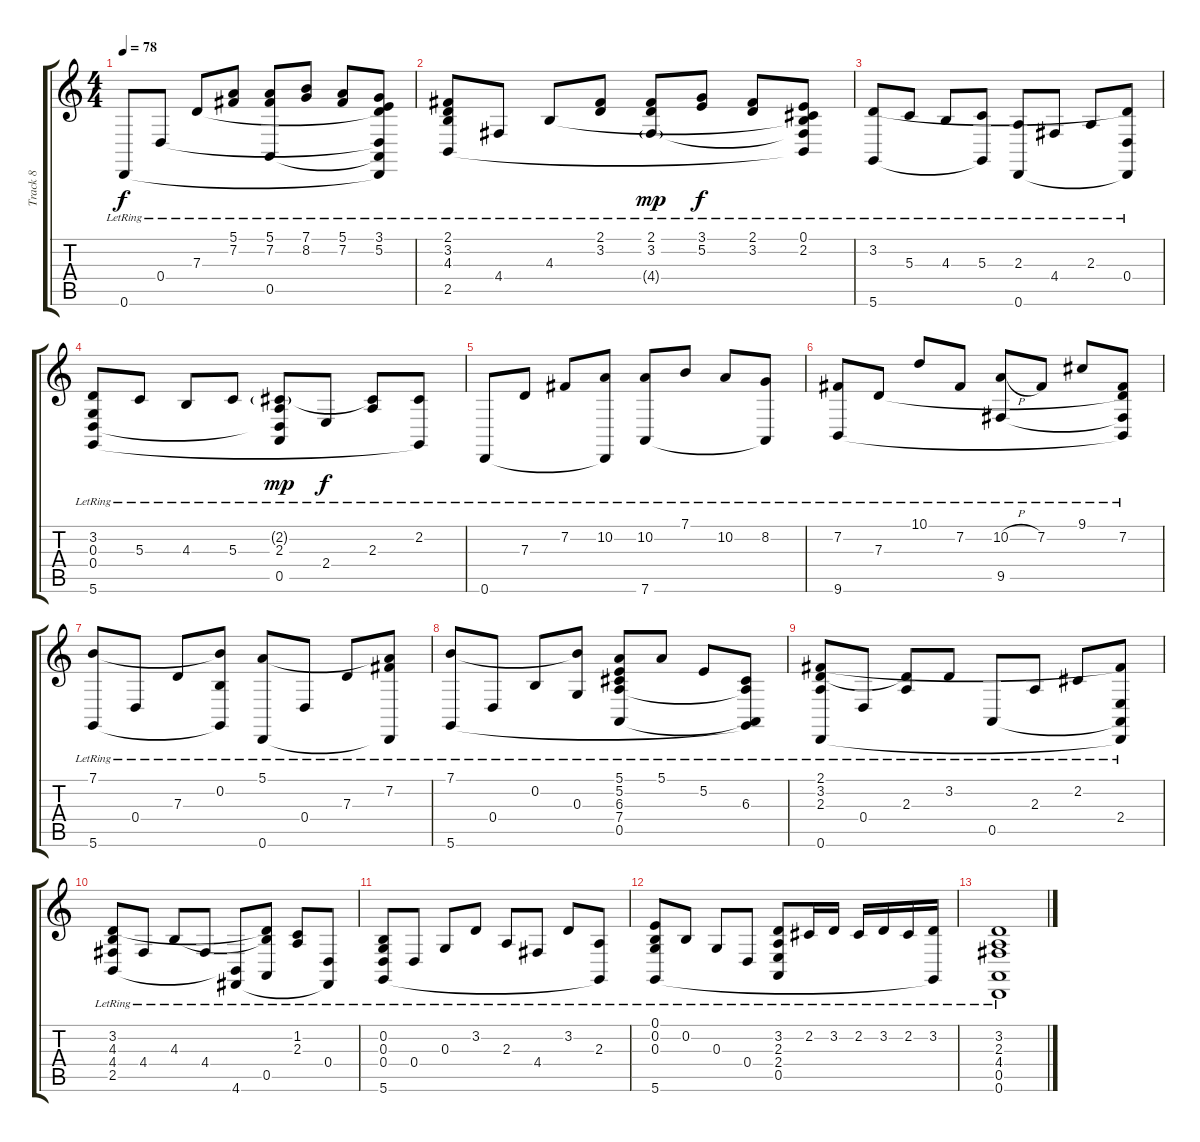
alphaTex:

\track ("Track 8" "Track 8") {instrument stringensemble1}
\staff {score tabs}
\tuning (E4 B3 G3 D3 A2 D2) {hide}
\ts (4 4)
\tempo 78
\clef g2
\ks c
0.6{lr}.8{dy f} 0.4{lr}.8 7.3{lr}.8 (5.1{lr} 7.2{lr}).8 (5.1{lr} 7.2{lr} 0.5{lr}).8 (7.1{lr} 8.2{lr}).8 (5.1{lr} 7.2{lr}).8 (3.1{lr} 5.2{lr} 7.3{t} 0.4{t} 0.5{t} 0.6{t}).8 |
(2.1{lr} 3.2{lr} 4.3{lr} 2.5{lr}).8 4.4{lr}.8 4.3{lr}.8 (2.1{lr} 3.2{lr}).8 (2.1{lr} 3.2{lr} 4.4{g lr}).8{dy mp} (3.1{lr} 5.2{lr}).8{dy f} (2.1{lr} 3.2{lr}).8 (0.1{lr} 2.2{lr} 4.3{t} 4.4{t} 2.5{t}).8 |
(3.2{lr} 5.6{lr}).8 5.3{lr}.8 4.3{lr}.8 (5.3{lr} 5.6{t}).8 (2.3{lr} 0.6{lr}).8 4.4{lr}.8 2.3{lr}.8 (3.2{t} 0.4{lr} 0.6{t}).8 |
(3.2{lr} 0.3{lr} 0.4{lr} 5.6{lr}).8 5.3{lr}.8 4.3{lr}.8 5.3{lr}.8 (2.2{g lr} 2.3{lr} 0.4{t} 0.5{lr}).8{dy mp} 2.4{lr}.8{dy f} (2.2{t} 2.3{lr}).8 (2.2{lr} 5.6{t}).8 |
0.6{lr}.8 7.3{lr}.8 7.2{lr}.8 (10.2{lr} 0.6{t}).8 (10.2{lr} 7.6{lr}).8 7.1{lr}.8 10.2{lr}.8 (8.2{lr} 7.6{t}).8 |
(7.2{lr} 9.6{lr}).8 7.3{lr}.8 10.1{lr}.8 7.2{lr}.8 (10.2{h} 9.5{lr}).8 7.2{lr}.8 9.1{lr}.8 (7.2{lr} 7.3{t} 9.5{t} 9.6{t}).8 |
(7.1{lr} 5.6{lr}).8 0.4{lr}.8 7.3{lr}.8 (7.1{t} 0.2{lr} 5.6{t}).8 (5.1{lr} 0.6{lr}).8 0.4{lr}.8 7.3{lr}.8 (5.1{t} 7.2{lr} 0.6{t}).8 |
(7.1{lr} 5.6{lr}).8 0.4{lr}.8 0.2{lr}.8 (7.1{t} 0.3{lr}).8 (5.1{lr} 5.2{lr} 6.3{lr} 7.4{lr} 0.5{lr}).8 5.1{lr}.8 5.2{lr}.8 (6.3{lr} 7.4{t} 0.5{t} 5.6{t}).8 |
(2.1{lr} 3.2{lr} 2.3{lr} 0.6{lr}).8 0.4{lr}.8 (3.2{t} 2.3{lr}).8 3.2{lr}.8 0.5{lr}.8 2.3{lr}.8 2.2{lr}.8 (2.1{t} 2.4{lr} 0.5{t} 0.6{t}).8 |
(3.2{lr} 4.3{lr} 4.4{lr} 2.5{lr}).8 4.4{lr}.8 4.3{lr}.8 4.4{lr}.8 (2.5{t} 4.6{lr}).8 (3.2{t} 4.3{t} 0.5{lr}).8 (1.2{lr} 2.3{lr}).8 (0.4{lr} 4.6{t}).8 |
(0.2{lr} 0.3{lr} 0.4{lr} 5.6{lr}).8 0.4{lr}.8 0.3{lr}.8 3.2{lr}.8 2.3{lr}.8 4.4{lr}.8 3.2{lr}.8 (2.3{lr} 5.6{t}).8 |
(0.1{lr} 0.2{lr} 0.3{lr} 5.6{lr}).8 0.2{lr}.8 0.3{lr}.8 0.4{lr}.8 (3.2{lr} 2.3{lr} 2.4{lr} 0.5{lr}).8 2.2{lr}.16 3.2{lr}.16 2.2{lr}.16 3.2{lr}.16 2.2{lr}.16 (3.2{lr} 5.6{t}).16 |
(3.2{lr} 2.3{lr} 4.4{lr} 0.5{lr} 0.6{lr}).1
